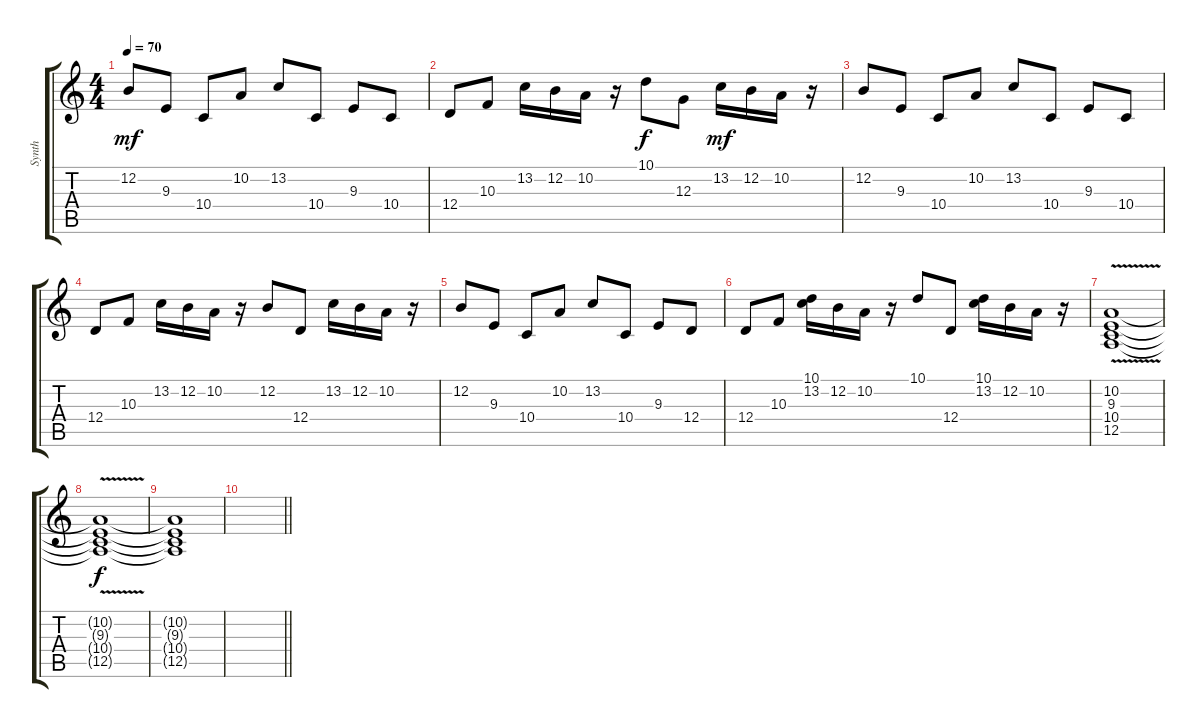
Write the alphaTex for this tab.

\track ("Synth" "Synth") {instrument celesta}
\staff {score tabs}
\tuning (E4 B3 G3 D3 A2 E2) {hide}
\ts (4 4)
\tempo 70
\clef g2
\ks c
12.2.8{dy mf} 9.3.8 10.4.8 10.2.8 13.2.8 10.4.8 9.3.8 10.4.8 |
12.4.8 10.3.8 13.2.16 12.2.16 10.2.16 r.16 10.1.8{dy f} 12.3.8 13.2.16{dy mf} 12.2.16 10.2.16 r.16 |
12.2.8 9.3.8 10.4.8 10.2.8 13.2.8 10.4.8 9.3.8 10.4.8 |
12.4.8 10.3.8 13.2.16 12.2.16 10.2.16 r.16 12.2.8 12.4.8 13.2.16 12.2.16 10.2.16 r.16 |
12.2.8 9.3.8 10.4.8 10.2.8 13.2.8 10.4.8 9.3.8 12.4.8 |
12.4.8 10.3.8 (10.1 13.2).16 12.2.16 10.2.16 r.16 10.1.8 12.4.8 (10.1 13.2).16 12.2.16 10.2.16 r.16 |
(10.2 9.3 10.4 12.5{v}).1 |
(10.2{t} 9.3{t} 10.4{t} 12.5{t}).1{dy f} |
(10.2{t} 9.3{t} 10.4{t} 12.5{t}).1 |
\barLineRight lightlight
